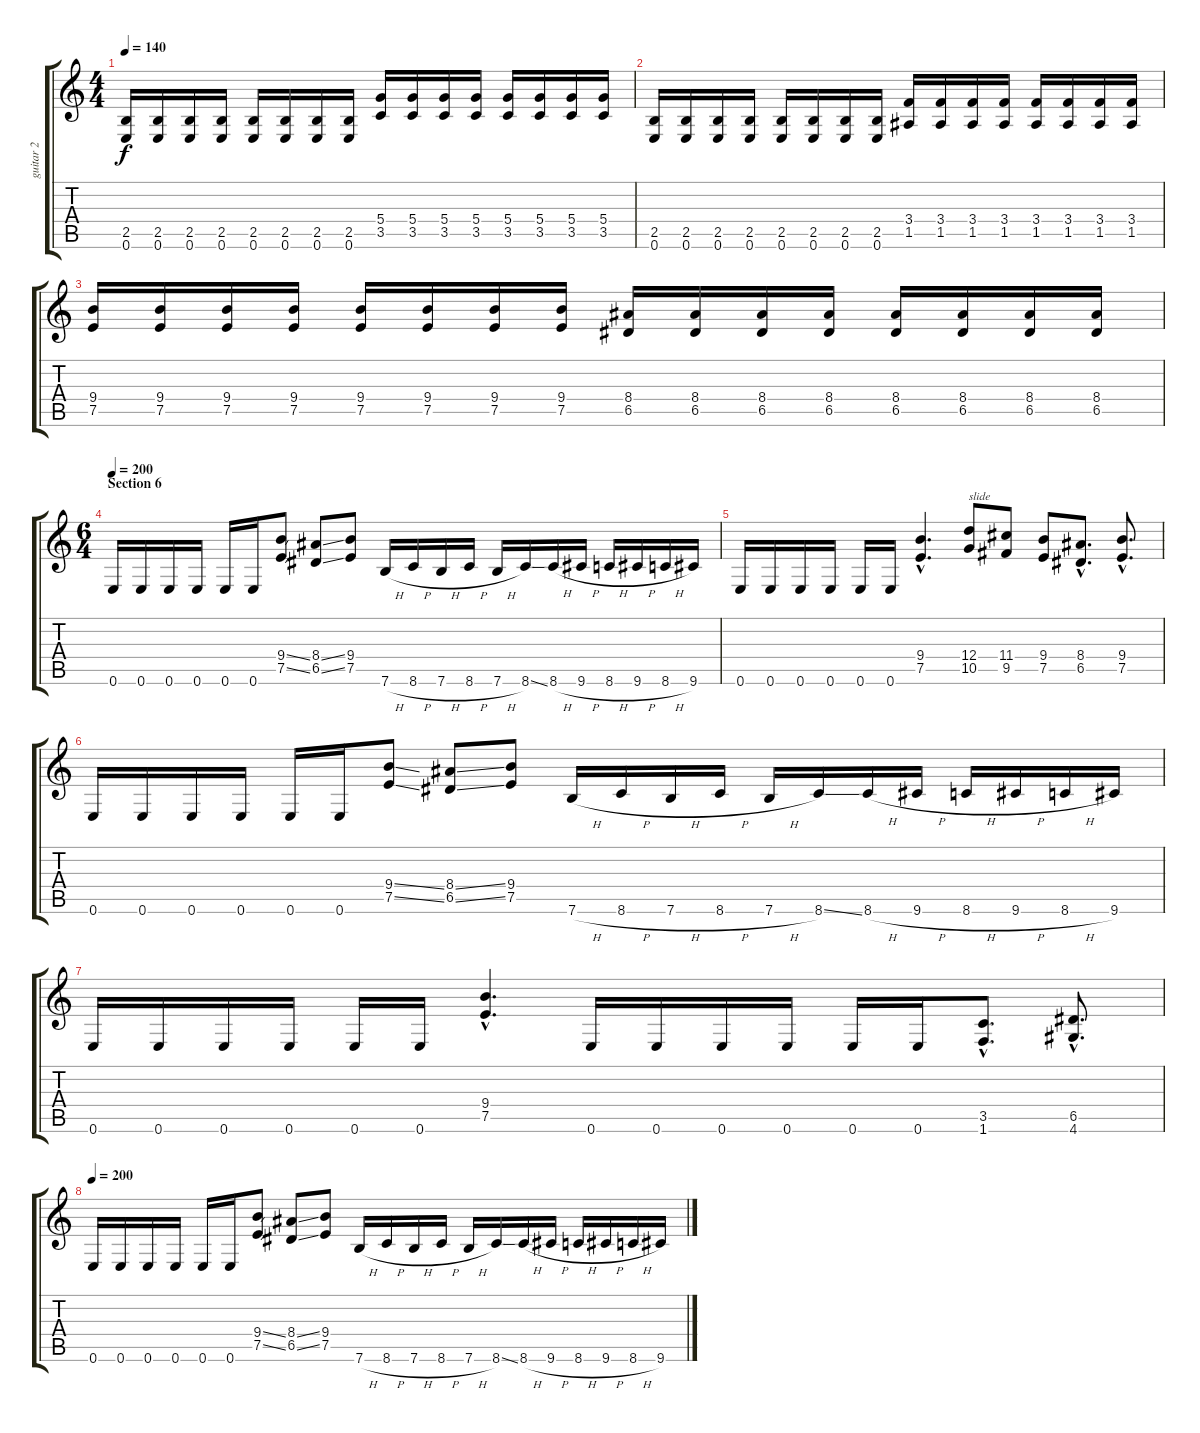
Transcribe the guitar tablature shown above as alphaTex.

\track ("guitar 2" "guitar 2") {instrument distortionguitar}
\staff {score tabs}
\tuning (E4 B3 G3 D3 A2 E2) {hide}
\ts (4 4)
\tempo 140
\clef g2
\ks c
(2.5 0.6).16{dy f} (2.5 0.6).16 (2.5 0.6).16 (2.5 0.6).16 (2.5 0.6).16 (2.5 0.6).16 (2.5 0.6).16 (2.5 0.6).16 (5.4 3.5).16 (5.4 3.5).16 (5.4 3.5).16 (5.4 3.5).16 (5.4 3.5).16 (5.4 3.5).16 (5.4 3.5).16 (5.4 3.5).16 |
(2.5 0.6).16 (2.5 0.6).16 (2.5 0.6).16 (2.5 0.6).16 (2.5 0.6).16 (2.5 0.6).16 (2.5 0.6).16 (2.5 0.6).16 (3.4 1.5).16 (3.4 1.5).16 (3.4 1.5).16 (3.4 1.5).16 (3.4 1.5).16 (3.4 1.5).16 (3.4 1.5).16 (3.4 1.5).16 |
(9.4 7.5).16 (9.4 7.5).16 (9.4 7.5).16 (9.4 7.5).16 (9.4 7.5).16 (9.4 7.5).16 (9.4 7.5).16 (9.4 7.5).16 (8.4 6.5).16 (8.4 6.5).16 (8.4 6.5).16 (8.4 6.5).16 (8.4 6.5).16 (8.4 6.5).16 (8.4 6.5).16 (8.4 6.5).16 |
\ts (6 4)
\section ("" "Section 6")
\tempo 200
0.6.16 0.6.16 0.6.16 0.6.16 0.6.16 0.6.16 (9.4{ss} 7.5{ss}).8 (8.4{ss} 6.5{ss}).8 (9.4 7.5).8 7.6{h}.16 8.6{h}.16 7.6{h}.16 8.6{h}.16 7.6{h}.16 8.6{ss}.16 8.6{h}.16 9.6{h}.16 8.6{h}.16 9.6{h}.16 8.6{h}.16 9.6.16 |
0.6.16 0.6.16 0.6.16 0.6.16 0.6.16 0.6.16 (9.4{hac} 7.5{hac}).4{d} (12.4 10.5).8{txt "slide"} (11.4 9.5).8 (9.4 7.5).8 (8.4{hac} 6.5{hac}).8{d} (9.4{hac} 7.5{hac}).8{d} |
0.6.16 0.6.16 0.6.16 0.6.16 0.6.16 0.6.16 (9.4{ss} 7.5{ss}).8 (8.4{ss} 6.5{ss}).8 (9.4 7.5).8 7.6{h}.16 8.6{h}.16 7.6{h}.16 8.6{h}.16 7.6{h}.16 8.6{ss}.16 8.6{h}.16 9.6{h}.16 8.6{h}.16 9.6{h}.16 8.6{h}.16 9.6.16 |
0.6.16 0.6.16 0.6.16 0.6.16 0.6.16 0.6.16 (9.4{hac} 7.5{hac}).4{d} 0.6.16 0.6.16 0.6.16 0.6.16 0.6.16 0.6.16 (3.5{hac} 1.6{hac}).8{d} (6.5{hac} 4.6{hac}).8{d} |
\tempo 200
0.6.16 0.6.16 0.6.16 0.6.16 0.6.16 0.6.16 (9.4{ss} 7.5{ss}).8 (8.4{ss} 6.5{ss}).8 (9.4 7.5).8 7.6{h}.16 8.6{h}.16 7.6{h}.16 8.6{h}.16 7.6{h}.16 8.6{ss}.16 8.6{h}.16 9.6{h}.16 8.6{h}.16 9.6{h}.16 8.6{h}.16 9.6.16
